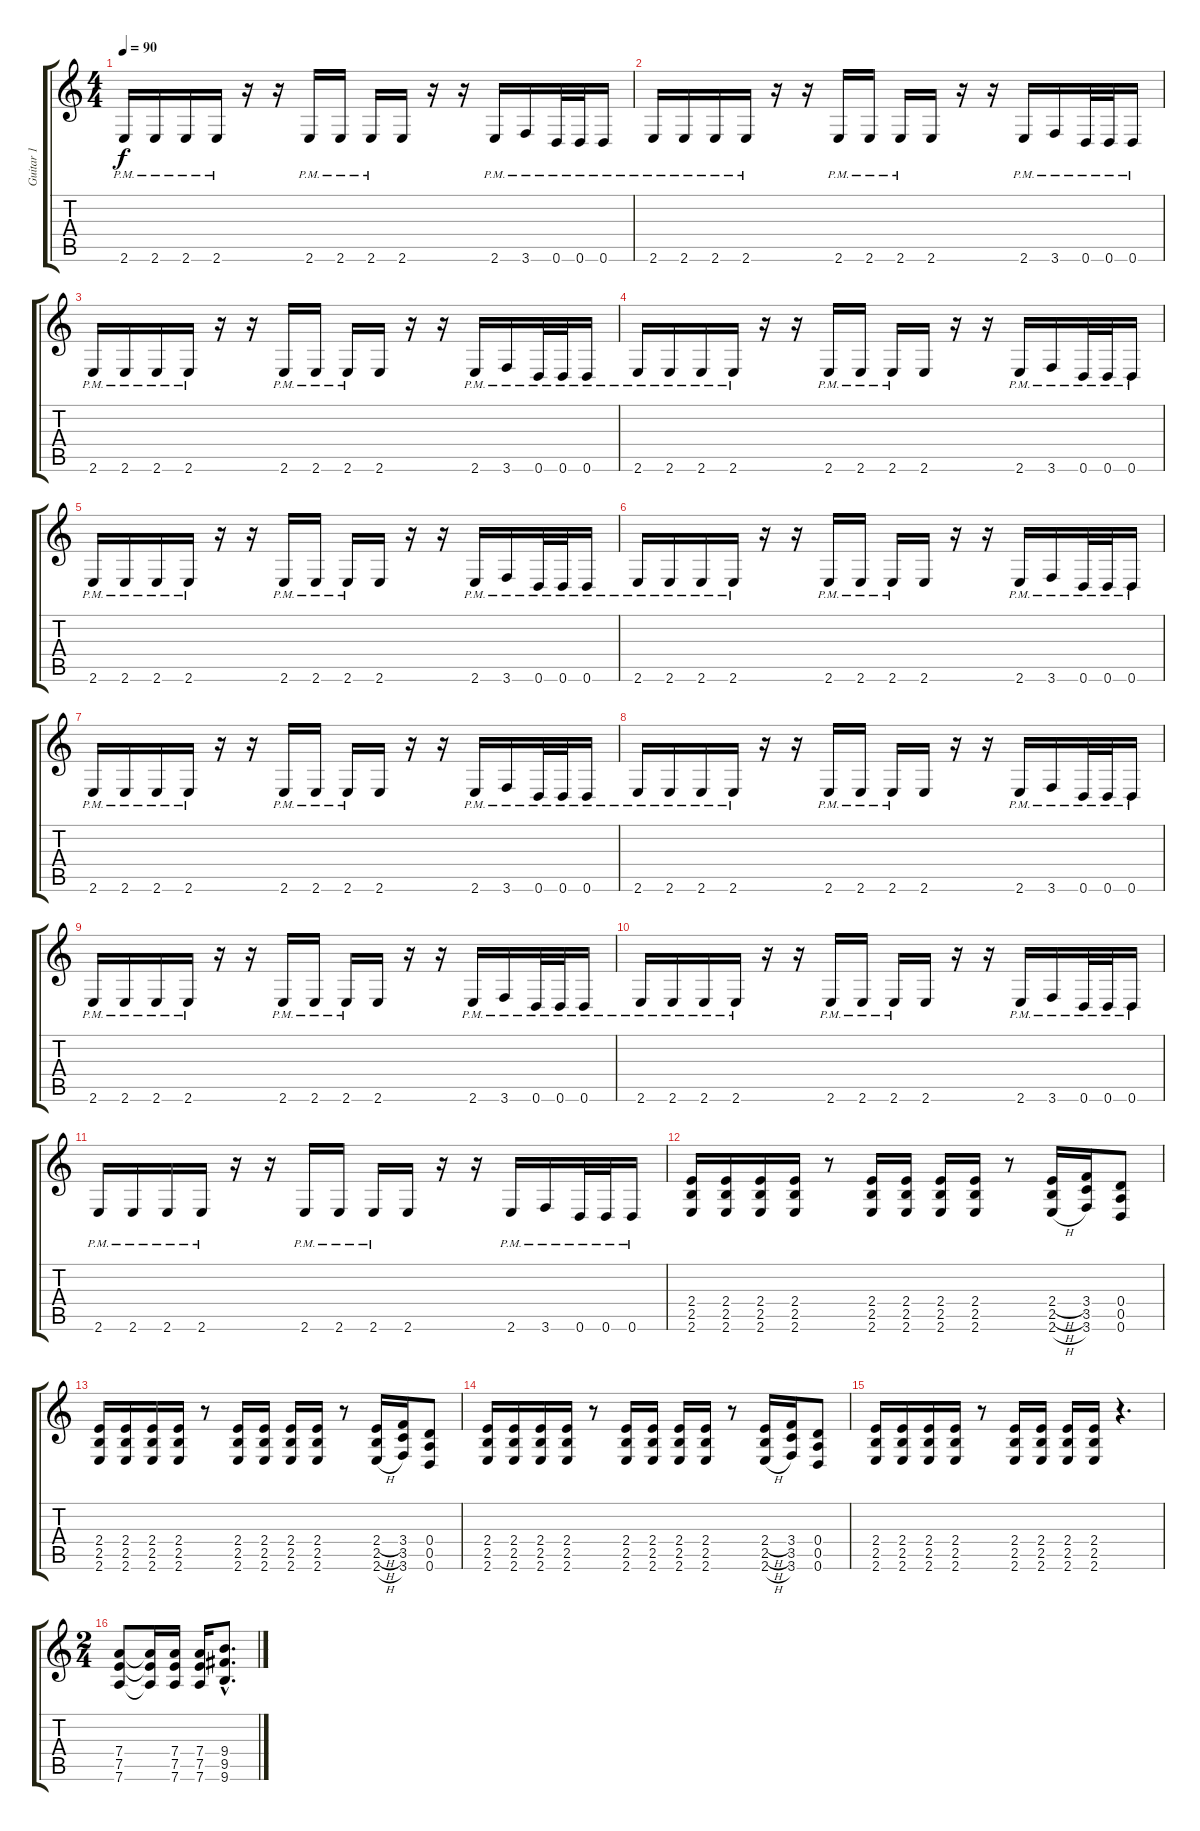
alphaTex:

\track ("Guitar 1" "Guitar 1") {instrument distortionguitar}
\staff {score tabs}
\tuning (E4 B3 G3 D3 A2 D2) {hide}
\ts (4 4)
\tempo 90
\clef g2
\ks c
2.6{pm}.16{dy f volume 8 instrument electricguitarmuted} 2.6{pm}.16 2.6{pm}.16 2.6{pm}.16 r.16 r.16 2.6{pm}.16 2.6{pm}.16 2.6{pm}.16 2.6.16 r.16 r.16 2.6{pm}.16 3.6{pm}.16 0.6{pm}.32 0.6{pm}.32 0.6{pm}.16 |
2.6{pm}.16{volume 8 instrument electricguitarmuted} 2.6{pm}.16 2.6{pm}.16 2.6{pm}.16 r.16 r.16 2.6{pm}.16 2.6{pm}.16 2.6{pm}.16 2.6.16 r.16 r.16 2.6{pm}.16 3.6{pm}.16 0.6{pm}.32 0.6{pm}.32 0.6{pm}.16 |
2.6{pm}.16{volume 8 instrument electricguitarmuted} 2.6{pm}.16 2.6{pm}.16 2.6{pm}.16 r.16 r.16 2.6{pm}.16 2.6{pm}.16 2.6{pm}.16 2.6.16 r.16 r.16 2.6{pm}.16 3.6{pm}.16 0.6{pm}.32 0.6{pm}.32 0.6{pm}.16 |
2.6{pm}.16{volume 8 instrument electricguitarmuted} 2.6{pm}.16 2.6{pm}.16 2.6{pm}.16 r.16 r.16 2.6{pm}.16 2.6{pm}.16 2.6{pm}.16 2.6.16 r.16 r.16 2.6{pm}.16 3.6{pm}.16 0.6{pm}.32 0.6{pm}.32 0.6{pm}.16 |
2.6{pm}.16{volume 8 instrument electricguitarmuted} 2.6{pm}.16 2.6{pm}.16 2.6{pm}.16 r.16 r.16 2.6{pm}.16 2.6{pm}.16 2.6{pm}.16 2.6.16 r.16 r.16 2.6{pm}.16 3.6{pm}.16 0.6{pm}.32 0.6{pm}.32 0.6{pm}.16 |
2.6{pm}.16{volume 8 instrument electricguitarmuted} 2.6{pm}.16 2.6{pm}.16 2.6{pm}.16 r.16 r.16 2.6{pm}.16 2.6{pm}.16 2.6{pm}.16 2.6.16 r.16 r.16 2.6{pm}.16 3.6{pm}.16 0.6{pm}.32 0.6{pm}.32 0.6{pm}.16 |
2.6{pm}.16{volume 8 instrument electricguitarmuted} 2.6{pm}.16 2.6{pm}.16 2.6{pm}.16 r.16 r.16 2.6{pm}.16 2.6{pm}.16 2.6{pm}.16 2.6.16 r.16 r.16 2.6{pm}.16 3.6{pm}.16 0.6{pm}.32 0.6{pm}.32 0.6{pm}.16 |
2.6{pm}.16{volume 8 instrument electricguitarmuted} 2.6{pm}.16 2.6{pm}.16 2.6{pm}.16 r.16 r.16 2.6{pm}.16 2.6{pm}.16 2.6{pm}.16 2.6.16 r.16 r.16 2.6{pm}.16 3.6{pm}.16 0.6{pm}.32 0.6{pm}.32 0.6{pm}.16 |
2.6{pm}.16{volume 8 instrument electricguitarmuted} 2.6{pm}.16 2.6{pm}.16 2.6{pm}.16 r.16 r.16 2.6{pm}.16 2.6{pm}.16 2.6{pm}.16 2.6.16 r.16 r.16 2.6{pm}.16 3.6{pm}.16 0.6{pm}.32 0.6{pm}.32 0.6{pm}.16 |
2.6{pm}.16{volume 8 instrument electricguitarmuted} 2.6{pm}.16 2.6{pm}.16 2.6{pm}.16 r.16 r.16 2.6{pm}.16 2.6{pm}.16 2.6{pm}.16 2.6.16 r.16 r.16 2.6{pm}.16 3.6{pm}.16 0.6{pm}.32 0.6{pm}.32 0.6{pm}.16 |
2.6{pm}.16{volume 8 instrument electricguitarmuted} 2.6{pm}.16 2.6{pm}.16 2.6{pm}.16 r.16 r.16 2.6{pm}.16 2.6{pm}.16 2.6{pm}.16 2.6.16 r.16 r.16 2.6{pm}.16 3.6{pm}.16 0.6{pm}.32 0.6{pm}.32 0.6{pm}.16 |
(2.4 2.5 2.6).16{volume 16 instrument distortionguitar} (2.4 2.5 2.6).16 (2.4 2.5 2.6).16 (2.4 2.5 2.6).16 r.8 (2.4 2.5 2.6).16 (2.4 2.5 2.6).16 (2.4 2.5 2.6).16 (2.4 2.5 2.6).16 r.8 (2.4{h} 2.5{h} 2.6{h}).16 (3.4 3.5 3.6).16 (0.4 0.5 0.6).8 |
(2.4 2.5 2.6).16{volume 16 instrument distortionguitar} (2.4 2.5 2.6).16 (2.4 2.5 2.6).16 (2.4 2.5 2.6).16 r.8 (2.4 2.5 2.6).16 (2.4 2.5 2.6).16 (2.4 2.5 2.6).16 (2.4 2.5 2.6).16 r.8 (2.4{h} 2.5{h} 2.6{h}).16 (3.4 3.5 3.6).16 (0.4 0.5 0.6).8 |
(2.4 2.5 2.6).16{volume 16 instrument distortionguitar} (2.4 2.5 2.6).16 (2.4 2.5 2.6).16 (2.4 2.5 2.6).16 r.8 (2.4 2.5 2.6).16 (2.4 2.5 2.6).16 (2.4 2.5 2.6).16 (2.4 2.5 2.6).16 r.8 (2.4{h} 2.5{h} 2.6{h}).16 (3.4 3.5 3.6).16 (0.4 0.5 0.6).8 |
(2.4 2.5 2.6).16 (2.4 2.5 2.6).16 (2.4 2.5 2.6).16 (2.4 2.5 2.6).16 r.8 (2.4 2.5 2.6).16 (2.4 2.5 2.6).16 (2.4 2.5 2.6).16 (2.4 2.5 2.6).16 r.4{d} |
\ts (2 4)
(7.4 7.5 7.6).8{volume 14 instrument distortionguitar} (7.4{t} 7.5{t} 7.6{t}).16 (7.4 7.5 7.6).16 (7.4 7.5 7.6).16 (9.4{hac} 9.5{hac} 9.6{hac}).8{d}
